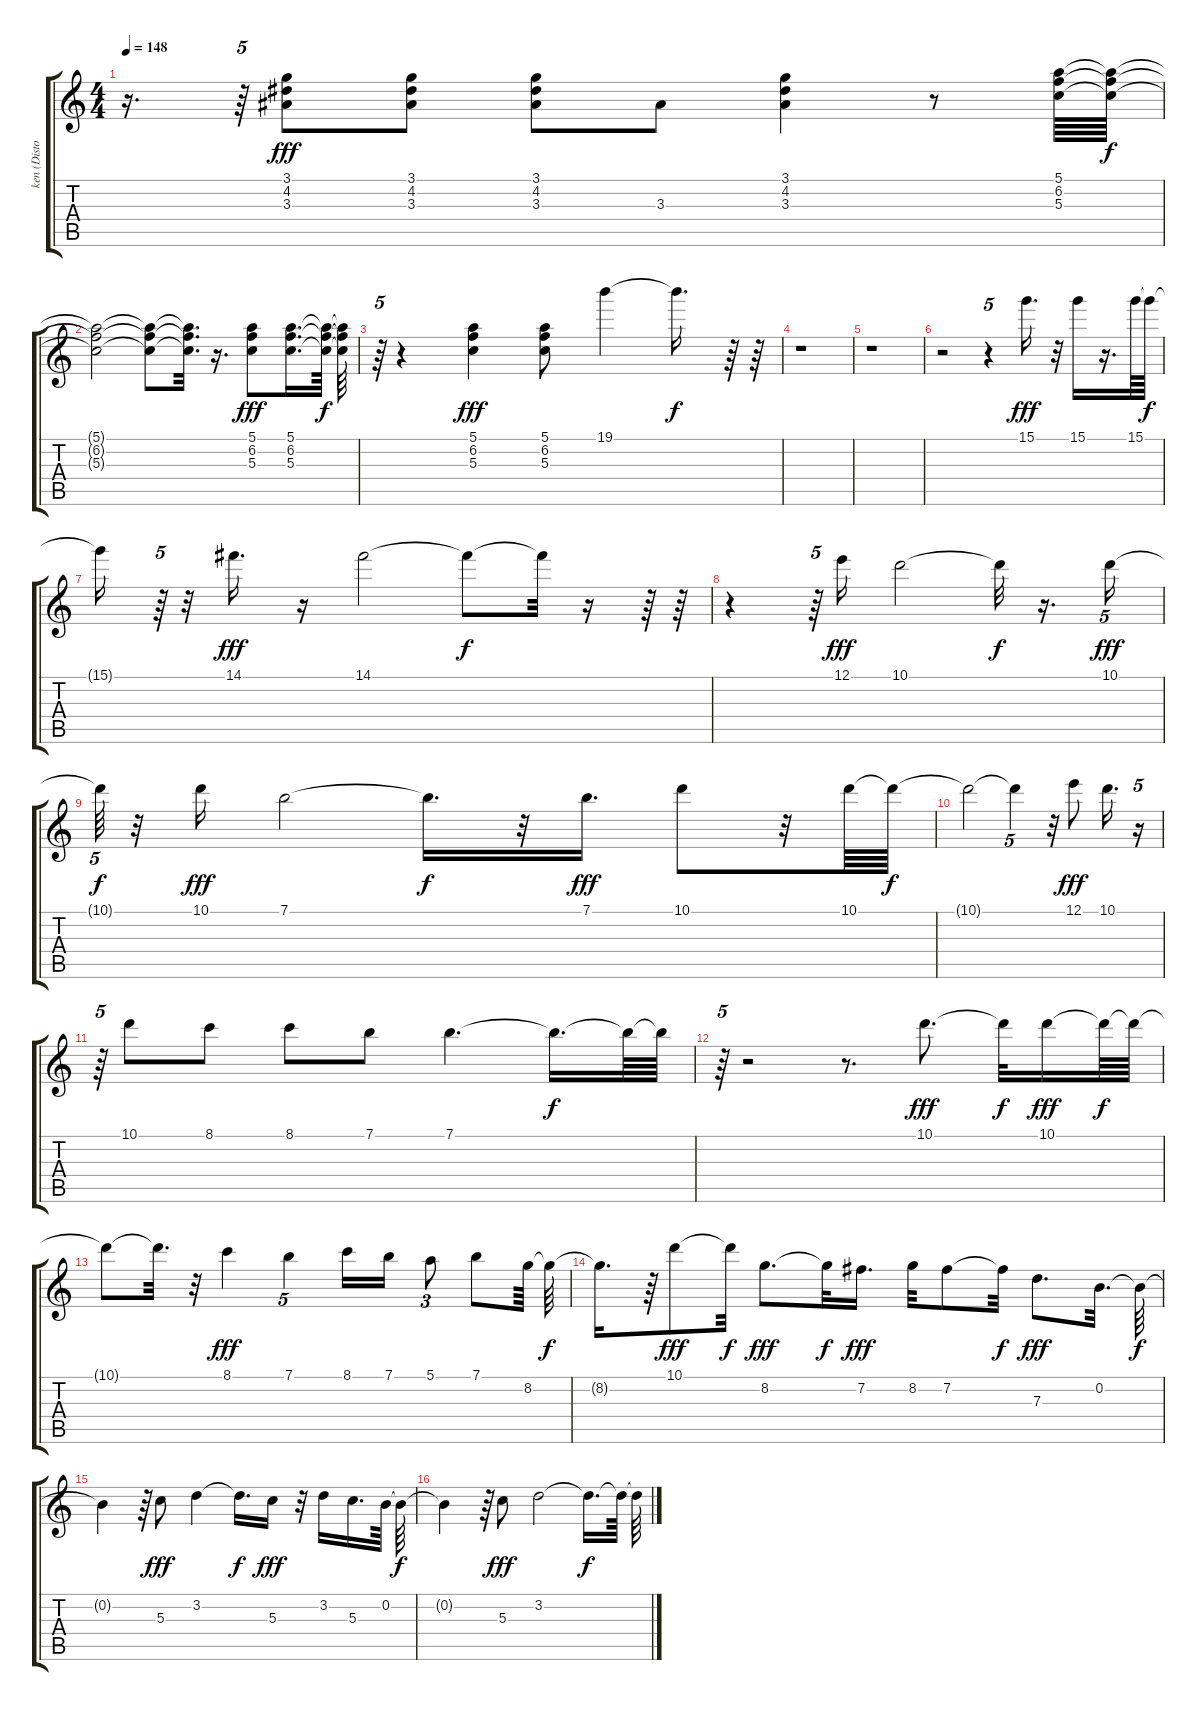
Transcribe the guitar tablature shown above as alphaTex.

\track ("ken (Distortion Guitar)" "ken (Disto") {instrument distortionguitar}
\staff {score tabs}
\tuning (E4 B3 G3 D3 A2 E2) {hide}
\ts (4 4)
\tempo 148
\clef g2
\ks c
r.16{d dy f} r.64{tu (5 4)} (3.1 4.2 3.3).8{dy fff} (3.1 4.2 3.3).8 (3.1 4.2 3.3).8 3.3.8 (3.1 4.2 3.3).4 r.8 (5.1 6.2 5.3).64 (5.1{t} 6.2{t} 5.3{t}).64{dy f} |
(5.1{t} 6.2{t} 5.3{t}).2 (5.1{t} 6.2{t} 5.3{t}).8 (5.1{t} 6.2{t} 5.3{t}).32{d} r.16{d} (5.1 6.2 5.3).8{dy fff} (5.1 6.2 5.3).16{d} (5.1{t} 6.2{t} 5.3{t}).64{dy f} (5.1{t} 6.2{t} 5.3{t}).64 |
r.64{tu (5 4)} r.4 (5.1 6.2 5.3).4{dy fff} (5.1 6.2 5.3).8 19.1.4 19.1{t}.16{d dy f} r.64 r.64 |
r.1 |
r.1 |
r.2 r.4{tu (5 4)} 15.1.16{d dy fff} r.32 15.1.16 r.16{d} 15.1.64 15.1{t}.64{dy f} |
15.1{t}.16 r.64{tu (5 4)} r.32 14.1.16{d dy fff} r.16 14.1.2 14.1{t}.8{dy f} 14.1{t}.32 r.16 r.64 r.64 |
r.4 r.64{tu (5 4)} 12.1.16{dy fff} 10.1.2 10.1{t}.32{dy f} r.16{d} 10.1.16{tu (5 4) dy fff} |
10.1{t}.64{tu (5 4) dy f} r.32 10.1.16{dy fff} 7.1.2 7.1{t}.16{d dy f} r.32 7.1.16{d dy fff} 10.1.8 r.32 10.1.64 10.1{t}.64{dy f} |
10.1{t}.2 10.1{t}.4{tu (5 4)} r.32 12.1.8{dy fff} 10.1.16{d} r.16{tu (5 4)} |
r.64{tu (5 4)} 10.1.8 8.1.8 8.1.8 7.1.8 7.1.4{d} 7.1{t}.16{d dy f} 7.1{t}.64 7.1{t}.64 |
r.64{tu (5 4)} r.2 r.8{d} 10.1.8{d dy fff} 10.1{t}.32{dy f} 10.1.16{dy fff} 10.1{t}.64{dy f} 10.1{t}.64 |
10.1{t}.8 10.1{t}.32{d} r.32 8.1.4{dy fff} 7.1.4{tu (5 4)} 8.1.16 7.1.16 5.1.8{tu (3 2)} 7.1.8 8.2.64 8.2{t}.64{dy f} |
8.2{t}.16{d} r.64 10.1.8{dy fff} 10.1{t}.32{dy f} 8.2.8{d dy fff} 8.2{t}.32{dy f} 7.2.16{d dy fff} 8.2.32 7.2.8 7.2{t}.32{dy f} 7.3.8{d dy fff} 0.2.32{d} 0.2{t}.64{dy f} |
0.2{t}.4 r.64 5.3.8{dy fff} 3.2.4 3.2{t}.16{d dy f} 5.3.16{dy fff} r.32 3.2.16 5.3.16{d} 0.2.64 0.2{t}.64{dy f} |
0.2{t}.4 r.64 5.3.8{dy fff} 3.2.2 3.2{t}.16{d dy f} 3.2{t}.64 3.2{t}.64
